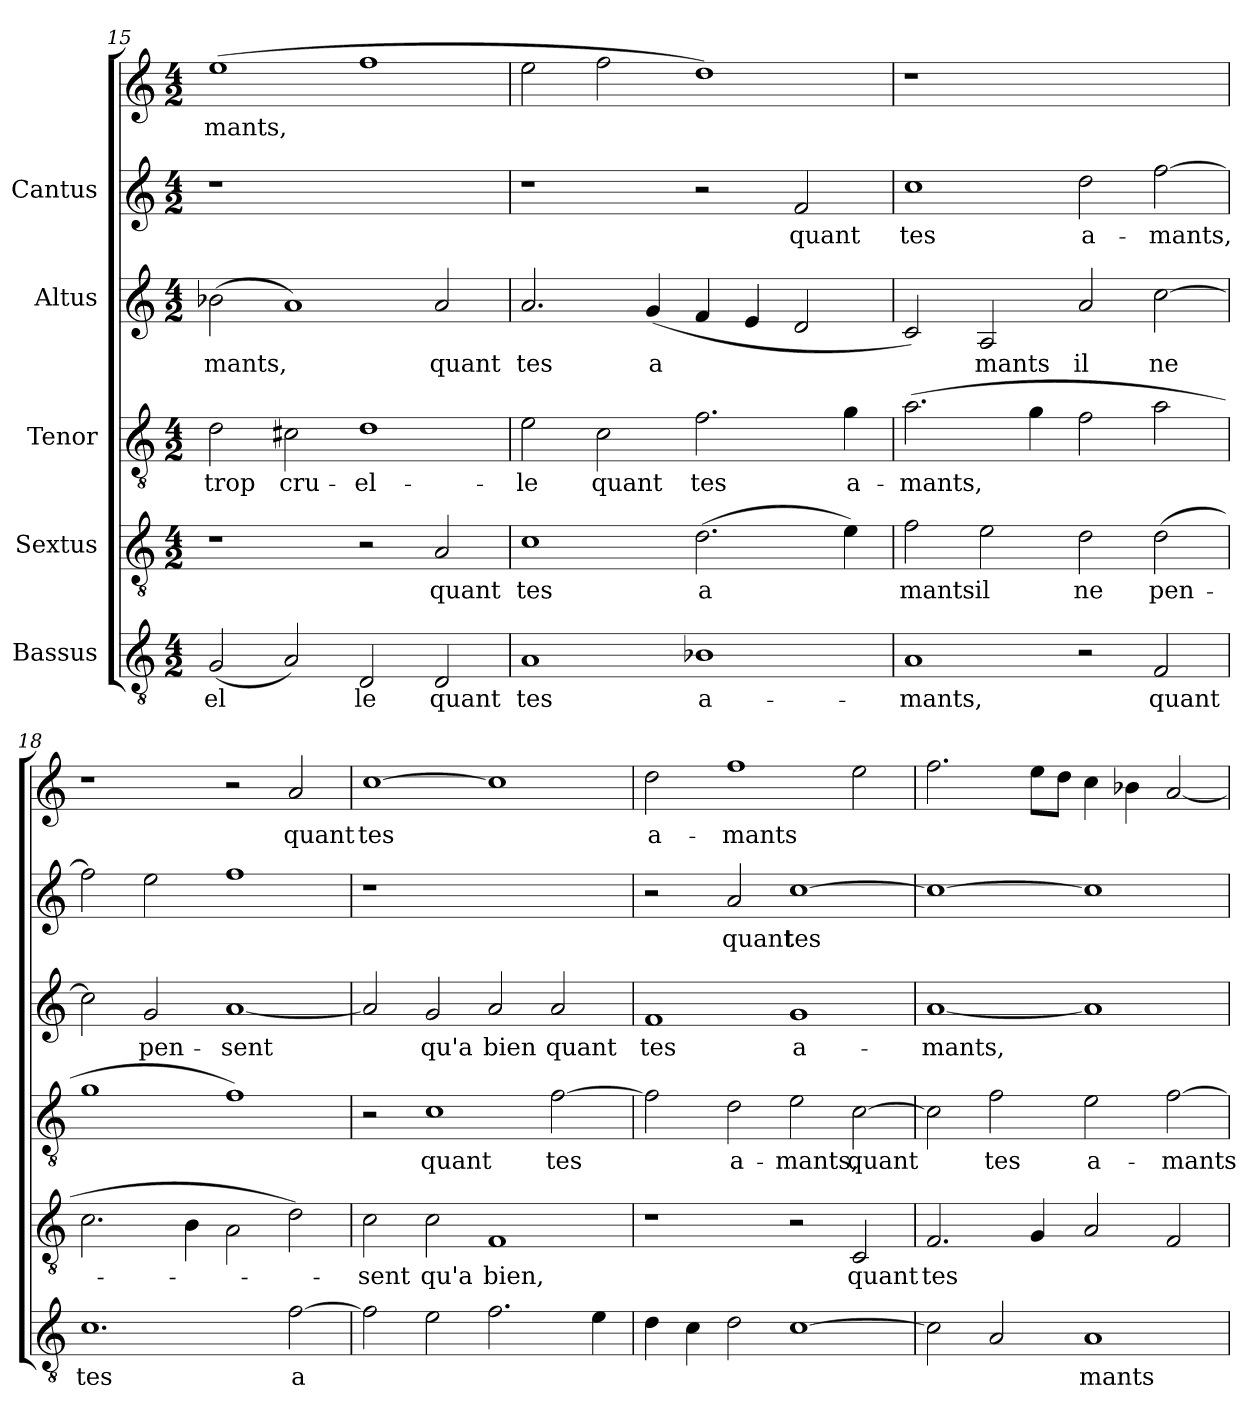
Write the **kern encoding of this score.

**kern	**text	**kern	**text	**kern	**text	**kern	**text	**kern	**text	**kern	**text
*part5	*part5	*part4	*part4	*part3	*part3	*part2	*part2	*part1	*part1	*part1	*part1
*staff6	*staff6	*staff5	*staff5	*staff4	*staff4	*staff3	*staff3	*staff2	*staff2	*staff1	*staff1
*I"Bassus	*	*I"Sextus	*	*I"Tenor	*	*I"Altus	*	*I"Cantus	*	*	*
*clefGv2	*	*clefGv2	*	*clefGv2	*	*clefG2	*	*clefG2	*	*clefG2	*
*M4/2	*	*M4/2	*	*M4/2	*	*M4/2	*	*M4/2	*	*M4/2	*
=15	=15	=15	=15	=15	=15	=15	=15	=15	=15	=15	=15
!	!LO:LY:b:cj	!	!	!	!LO:LY:b:cj	!	!LO:LY:b:cj	!	!	!	!LO:LY:b:cj
(<2G/	-el-	1r	.	2d\	trop	(>2b-X\	-mants,	1r	.	(>1ee	-mants,
!	!LO:LY:b:cj	!	!	!	!LO:LY:b:cj	!	!LO:LY:b:cj	!	!	!	!
2A/)	-	.	.	2c#X\	cru-	1a)	.	.	.	.	.
!	!LO:LY:b:cj	!	!	!	!LO:LY:b:cj	!	!	!	!	!	!LO:LY:b:cj
2D/	le	2r	.	1d	-el-	.	.	1ryy	.	1ff	.
!	!LO:LY:b:cj	!	!LO:LY:b:cj	!	!	!	!LO:LY:b:cj	!	!	!	!
2D/	quant	2A/	quant	.	.	2a/	quant	.	.	.	.
=16	=16	=16	=16	=16	=16	=16	=16	=16	=16	=16	=16
!	!LO:LY:b:cj	!	!LO:LY:b:cj	!	!LO:LY:b:cj	!	!LO:LY:b:cj	!	!	!	!
1A	tes	1c	tes	2e\	-le	2.a/	tes	1r	.	2ee\	.
!	!	!	!	!	!LO:LY:b:cj	!	!	!	!	!	!
.	.	.	.	2c\	quant	.	.	.	.	2ff\	.
!	!	!	!	!	!	!	!LO:LY:b:cj	!	!	!	!
.	.	.	.	.	.	(<4g/	a-	.	.	.	.
!	!LO:LY:b:cj	!	!LO:LY:b:cj	!	!LO:LY:b:cj	!	!LO:LY:b:cj	!	!	!	!
1B-X	a-	(>2.d\	a-	2.f\	tes	4f/	--	2r	.	1dd)	.
!	!	!	!	!	!	!	!LO:LY:b:cj	!	!	!	!
.	.	.	.	.	.	4e/	--	.	.	.	.
!	!	!	!	!	!	!	!LO:LY:b:cj	!	!LO:LY:b:cj	!	!
.	.	.	.	.	.	2d/	--	2f/	quant	.	.
!	!	!	!LO:LY:b:cj	!	!LO:LY:b:cj	!	!	!	!	!	!
.	.	4e\)	--	4g\	a-	.	.	.	.	.	.
!!LO:PB:g=z
=17	=17	=17	=17	=17	=17	=17	=17	=17	=17	=17	=17
!	!LO:LY:b:cj	!	!LO:LY:b:cj	!	!LO:LY:b:cj	!	!LO:LY:b:cj	!	!LO:LY:b:cj	!	!
1A	-mants,	2f\	-mants	(>2.a\	-mants,	2c/)	-	1cc	tes	1r	.
!	!	!	!LO:LY:b:cj	!	!	!	!LO:LY:b:cj	!	!	!	!
.	.	2e\	il	.	.	2A/	mants	.	.	.	.
!	!	!	!	!	!LO:LY:b:cj	!	!	!	!	!	!
.	.	.	.	4g\	.	.	.	.	.	.	.
!	!	!	!LO:LY:b:cj	!	!LO:LY:b:cj	!	!LO:LY:b:cj	!	!LO:LY:b:cj	!	!
2r	.	2d\	ne	2f\	.	2a/	il	2dd\	a-	1ryy	.
!	!LO:LY:b:cj	!	!LO:LY:b:cj	!	!LO:LY:b:cj	!	!LO:LY:b:cj	!	!LO:LY:b:cj	!	!
2F/	quant	(>2d\	pen-	2a\	.	[>2cc\	ne	[>2ff\	-mants,	.	.
=18	=18	=18	=18	=18	=18	=18	=18	=18	=18	=18	=18
!	!LO:LY:b:cj	!	!	!	!	!	!LO:LY:b:cj	!	!	!	!
1.c	tes	2.c\	.	1g	.	2cc\]	.	2ff\]	.	1r	.
!	!	!	!	!	!	!	!LO:LY:b:cj	!	!	!	!
.	.	.	.	.	.	2g/	pen-	2ee\	.	.	.
.	.	4B\	.	.	.	.	.	.	.	.	.
!	!	!	!	!	!	!	!LO:LY:b:cj	!	!	!	!
.	.	2A\	.	1f)	.	[<1a	-sent	1ff	.	2r	.
!	!LO:LY:b:cj	!	!	!	!	!	!	!	!	!	!LO:LY:b:cj
[>2f\	a-	2d\)	.	.	.	.	.	.	.	2a/	quant
=19	=19	=19	=19	=19	=19	=19	=19	=19	=19	=19	=19
!	!	!	!LO:LY:b:cj	!	!	!	!LO:LY:b:cj	!	!	!	!LO:LY:b:cj
2f\]	.	2c\	-sent	2r	.	2a/]	.	1r	.	[>1cc	tes
!	!	!	!LO:LY:b:cj	!	!LO:LY:b:cj	!	!LO:LY:b:cj	!	!	!	!
2e\	.	2c\	qu'a	1c	quant	2g/	qu'a	.	.	.	.
!	!	!	!LO:LY:b:cj	!	!	!	!LO:LY:b:cj	!	!	!	!LO:LY:b:cj
2.f\	.	1F	bien,	.	.	2a/	bien	1ryy	.	1cc]	.
!	!	!	!	!	!LO:LY:b:cj	!	!LO:LY:b:cj	!	!	!	!
.	.	.	.	[>2f\	tes	2a/	quant	.	.	.	.
4e\	.	.	.	.	.	.	.	.	.	.	.
=20	=20	=20	=20	=20	=20	=20	=20	=20	=20	=20	=20
!	!	!	!	!	!LO:LY:b:cj	!	!LO:LY:b:cj	!	!	!	!LO:LY:b:cj
4d\	.	1r	.	2f\]	.	1f	tes	2r	.	2dd\	a-
4c\	.	.	.	.	.	.	.	.	.	.	.
!	!	!	!	!	!LO:LY:b:cj	!	!	!	!LO:LY:b:cj	!	!LO:LY:b:cj
2d\	.	.	.	2d\	a-	.	.	2a/	quant	1ff	-mants
!	!	!	!	!	!LO:LY:b:cj	!	!LO:LY:b:cj	!	!LO:LY:b:cj	!	!
[>1c	.	2r	.	2e\	-mants,	1g	a-	[>1cc	tes	.	.
!	!	!	!LO:LY:b:cj	!	!LO:LY:b:cj	!	!	!	!	!	!LO:LY:b:cj
.	.	2C/	quant	[>2c\	quant	.	.	.	.	2ee\	.
!!LO:LB:g=z
=21	=21	=21	=21	=21	=21	=21	=21	=21	=21	=21	=21
!	!LO:LY:b:cj	!	!LO:LY:b:cj	!	!LO:LY:b:cj	!	!LO:LY:b:cj	!	!	!	!
2c\]	-	2.F/	tes	2c\]	.	[<1a	-mants,	1cc_>	.	2.ff\	.
!	!LO:LY:b:cj	!	!	!	!LO:LY:b:cj	!	!	!	!	!	!
2A/	.	.	.	2f\	tes	.	.	.	.	.	.
!	!	!	!LO:LY:b:cj	!	!	!	!	!	!	!	!
.	.	4G/	.	.	.	.	.	.	.	8ee\L	.
.	.	.	.	.	.	.	.	.	.	8dd\J	.
!	!LO:LY:b:cj	!	!LO:LY:b:cj	!	!LO:LY:b:cj	!	!LO:LY:b:cj	!	!	!	!
1A	mants	2A/	.	2e\	a-	1a]	.	1cc]	.	4cc\	.
.	.	.	.	.	.	.	.	.	.	4b-X\	.
!	!	!	!LO:LY:b:cj	!	!LO:LY:b:cj	!	!	!	!	!	!
.	.	2F/	.	[>2f\	-mants	.	.	.	.	[<2a/	.
=	=	=	=	=	=	=	=	=	=	=	=
*-	*-	*-	*-	*-	*-	*-	*-	*-	*-	*-	*-
